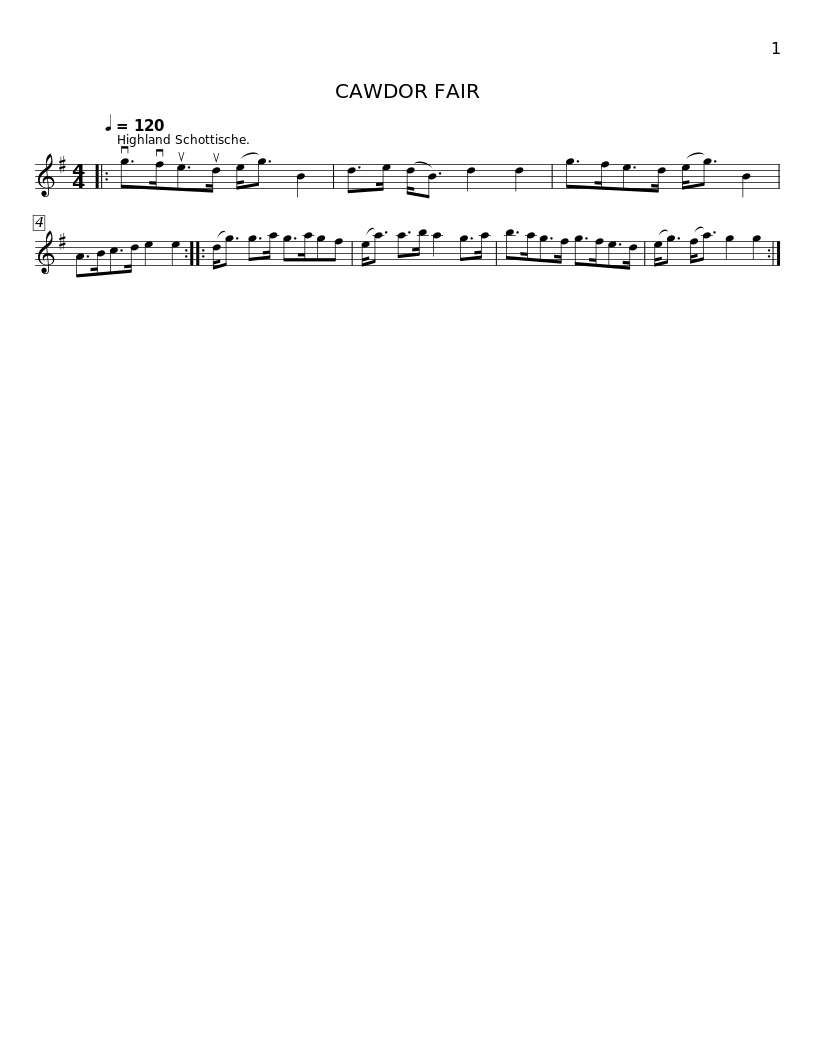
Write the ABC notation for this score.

X:1
L:1/8
Q:1/4=120
M:4/4
I:linebreak $
K:G
V:1 treble
V:1
|: vg>vfue>ud (e<g) B2 | d>e (d<B) d2 d2 | g>fe>d (e<g) B2 | A>Bc>d e2 e2 :: (d<g) g>a g>agf |$ %5
 (e<a) a>b a2 g>a | b>ag>f g>fe>d | (e<g) (f<a) g2 g2 :| %8
